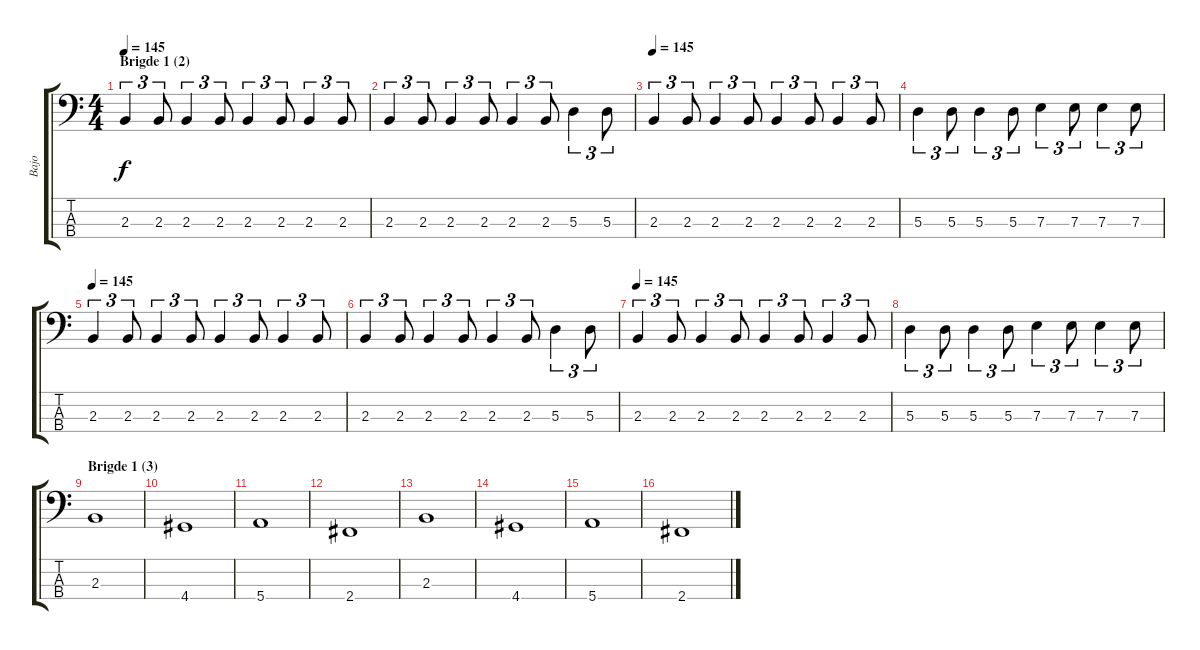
\track ("Bajo" "Bajo") {instrument electricbassfinger}
\staff {score tabs}
\tuning (G2 D2 A1 E1) {hide}
\ts (4 4)
\section ("" "Brigde 1 (2)")
\tempo 145
\clef f4
\ks c
2.3.4{tu (3 2) dy f} 2.3.8{tu (3 2)} 2.3.4{tu (3 2)} 2.3.8{tu (3 2)} 2.3.4{tu (3 2)} 2.3.8{tu (3 2)} 2.3.4{tu (3 2)} 2.3.8{tu (3 2)} |
2.3.4{tu (3 2)} 2.3.8{tu (3 2)} 2.3.4{tu (3 2)} 2.3.8{tu (3 2)} 2.3.4{tu (3 2)} 2.3.8{tu (3 2)} 5.3.4{tu (3 2)} 5.3.8{tu (3 2)} |
\tempo 145
2.3.4{tu (3 2)} 2.3.8{tu (3 2)} 2.3.4{tu (3 2)} 2.3.8{tu (3 2)} 2.3.4{tu (3 2)} 2.3.8{tu (3 2)} 2.3.4{tu (3 2)} 2.3.8{tu (3 2)} |
5.3.4{tu (3 2)} 5.3.8{tu (3 2)} 5.3.4{tu (3 2)} 5.3.8{tu (3 2)} 7.3.4{tu (3 2)} 7.3.8{tu (3 2)} 7.3.4{tu (3 2)} 7.3.8{tu (3 2)} |
\tempo 145
2.3.4{tu (3 2)} 2.3.8{tu (3 2)} 2.3.4{tu (3 2)} 2.3.8{tu (3 2)} 2.3.4{tu (3 2)} 2.3.8{tu (3 2)} 2.3.4{tu (3 2)} 2.3.8{tu (3 2)} |
2.3.4{tu (3 2)} 2.3.8{tu (3 2)} 2.3.4{tu (3 2)} 2.3.8{tu (3 2)} 2.3.4{tu (3 2)} 2.3.8{tu (3 2)} 5.3.4{tu (3 2)} 5.3.8{tu (3 2)} |
\tempo 145
2.3.4{tu (3 2)} 2.3.8{tu (3 2)} 2.3.4{tu (3 2)} 2.3.8{tu (3 2)} 2.3.4{tu (3 2)} 2.3.8{tu (3 2)} 2.3.4{tu (3 2)} 2.3.8{tu (3 2)} |
5.3.4{tu (3 2)} 5.3.8{tu (3 2)} 5.3.4{tu (3 2)} 5.3.8{tu (3 2)} 7.3.4{tu (3 2)} 7.3.8{tu (3 2)} 7.3.4{tu (3 2)} 7.3.8{tu (3 2)} |
\section ("" "Brigde 1 (3)")
2.3.1 |
4.4.1 |
5.4.1 |
2.4.1 |
2.3.1 |
4.4.1 |
5.4.1 |
2.4.1
